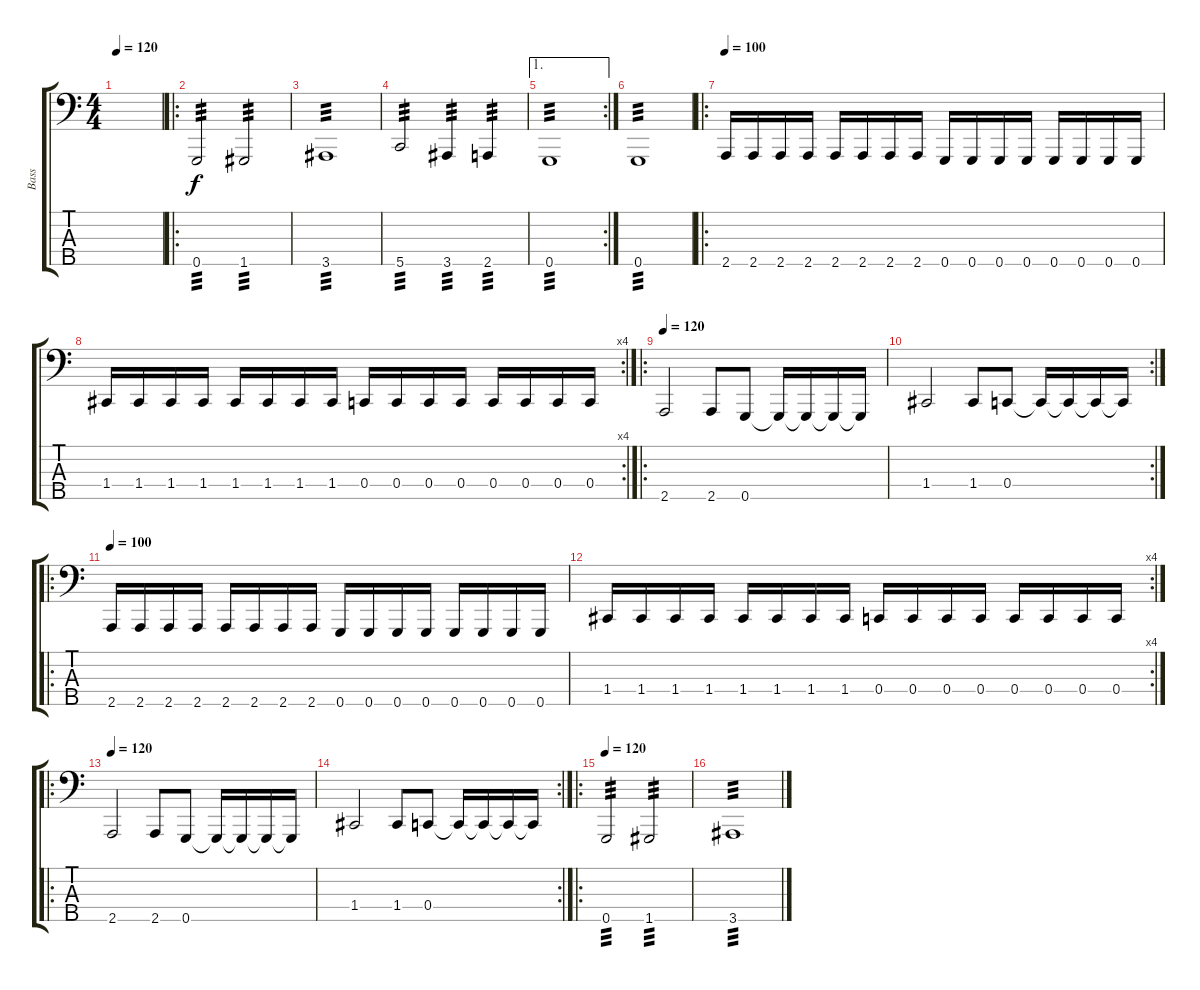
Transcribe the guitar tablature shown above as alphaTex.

\track ("Bass" "Bass") {instrument electricbassfinger}
\staff {score tabs}
\tuning (Eb2 Bb1 F1 C1 G0) {hide}
\ts (4 4)
\tempo 120
\clef f4
\ks c
|
\ro
0.5.2{tp 3} 1.5.2{tp 3} |
3.5.1{tp 3} |
5.5.2{tp 3} 3.5.4{tp 3} 2.5.4{tp 3} |
\ae 1
\rc 2
0.5.1{tp 3} |
0.5.1{tp 3} |
\ro
\tempo 100
2.5.16 2.5.16 2.5.16 2.5.16 2.5.16 2.5.16 2.5.16 2.5.16 0.5.16 0.5.16 0.5.16 0.5.16 0.5.16 0.5.16 0.5.16 0.5.16 |
\rc 4
1.4.16 1.4.16 1.4.16 1.4.16 1.4.16 1.4.16 1.4.16 1.4.16 0.4.16 0.4.16 0.4.16 0.4.16 0.4.16 0.4.16 0.4.16 0.4.16 |
\ro
\tempo 120
2.5.2 2.5.8 0.5.8 0.5{t}.16 0.5{t}.16 0.5{t}.16 0.5{t}.16 |
\rc 2
1.4.2 1.4.8 0.4.8 0.4{t}.16 0.4{t}.16 0.4{t}.16 0.4{t}.16 |
\ro
\tempo 100
2.5.16 2.5.16 2.5.16 2.5.16 2.5.16 2.5.16 2.5.16 2.5.16 0.5.16 0.5.16 0.5.16 0.5.16 0.5.16 0.5.16 0.5.16 0.5.16 |
\rc 4
1.4.16 1.4.16 1.4.16 1.4.16 1.4.16 1.4.16 1.4.16 1.4.16 0.4.16 0.4.16 0.4.16 0.4.16 0.4.16 0.4.16 0.4.16 0.4.16 |
\ro
\tempo 120
2.5.2 2.5.8 0.5.8 0.5{t}.16 0.5{t}.16 0.5{t}.16 0.5{t}.16 |
\rc 2
1.4.2 1.4.8 0.4.8 0.4{t}.16 0.4{t}.16 0.4{t}.16 0.4{t}.16 |
\ro
\tempo 120
0.5.2{tp 3} 1.5.2{tp 3} |
3.5.1{tp 3}
